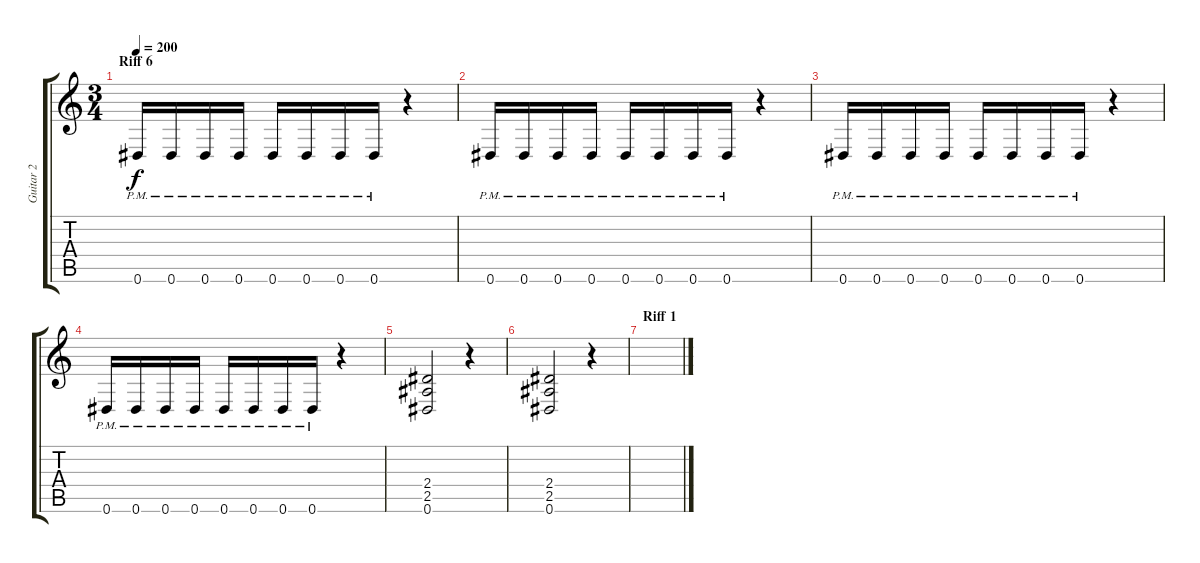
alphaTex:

\track ("Guitar 2" "Guitar 2") {instrument overdrivenguitar}
\staff {score tabs}
\tuning (Eb4 Bb3 Gb3 Db3 Ab2 Eb2) {hide}
\ts (3 4)
\section ("" "Riff 6")
\tempo 200
\clef g2
\ks c
0.6{pm}.16{dy f} 0.6{pm}.16 0.6{pm}.16 0.6{pm}.16 0.6{pm}.16 0.6{pm}.16 0.6{pm}.16 0.6{pm}.16 r.4 |
0.6{pm}.16 0.6{pm}.16 0.6{pm}.16 0.6{pm}.16 0.6{pm}.16 0.6{pm}.16 0.6{pm}.16 0.6{pm}.16 r.4 |
0.6{pm}.16 0.6{pm}.16 0.6{pm}.16 0.6{pm}.16 0.6{pm}.16 0.6{pm}.16 0.6{pm}.16 0.6{pm}.16 r.4 |
0.6{pm}.16 0.6{pm}.16 0.6{pm}.16 0.6{pm}.16 0.6{pm}.16 0.6{pm}.16 0.6{pm}.16 0.6{pm}.16 r.4 |
(2.4 2.5 0.6).2 r.4 |
(2.4 2.5 0.6).2 r.4 |
\section ("" "Riff 1")
